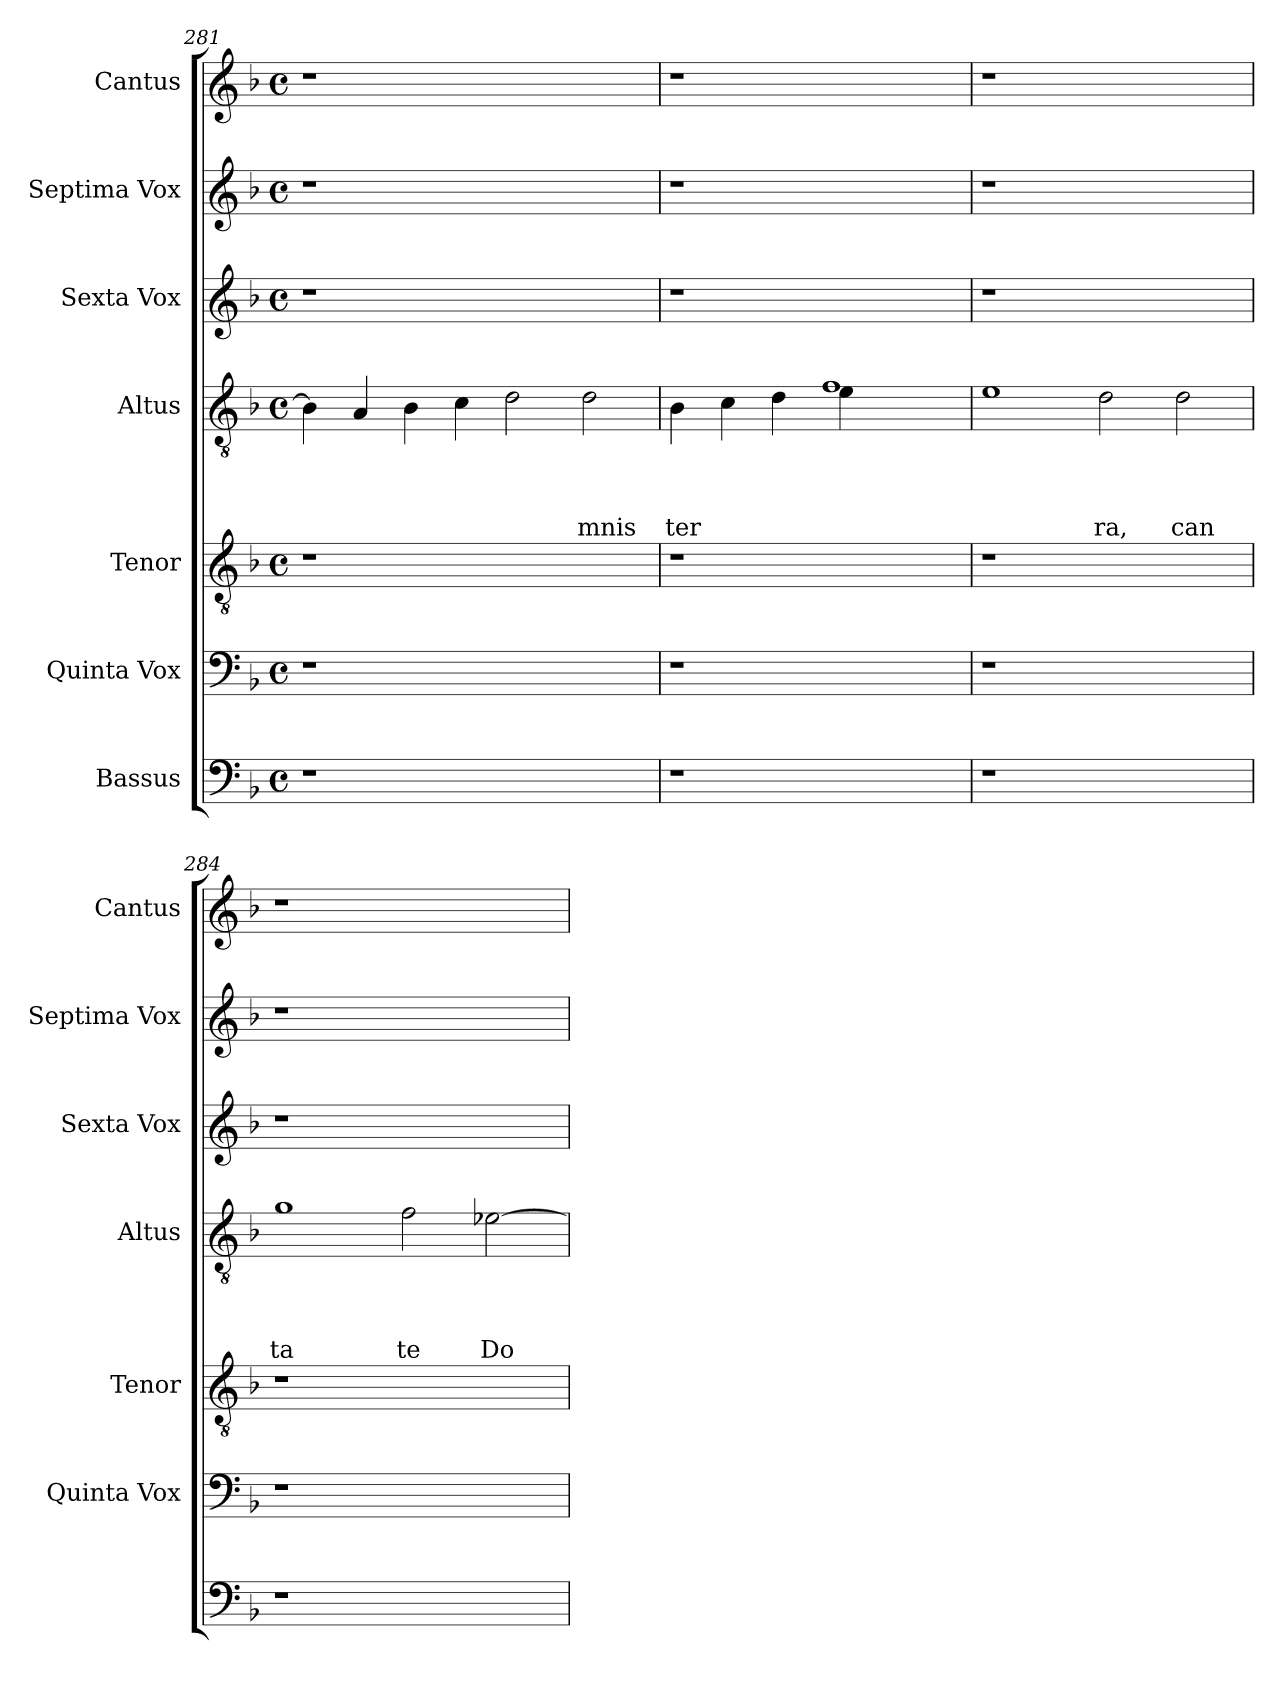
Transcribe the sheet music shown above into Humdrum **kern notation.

**kern	**kern	**kern	**kern	**text	**text	**text	**text	**kern	**kern	**kern
*part7	*part6	*part5	*part4	*part4	*part4	*part4	*part4	*part3	*part2	*part1
*staff7	*staff6	*staff5	*staff4	*staff4	*staff4	*staff4	*staff4	*staff3	*staff2	*staff1
*I"Bassus	*I"Quinta Vox	*I"Tenor	*I"Altus	*	*	*	*	*I"Sexta Vox	*I"Septima Vox	*I"Cantus
*	*I'Quinta Vox	*I'Tenor	*I'Altus	*	*	*	*	*I'Sexta Vox	*I'Septima Vox	*I'Cantus
*clefF4	*clefF4	*clefGv2	*clefGv2	*	*	*	*	*clefG2	*clefG2	*clefG2
*k[b-]	*k[b-]	*k[b-]	*k[b-]	*	*	*	*	*k[b-]	*k[b-]	*k[b-]
*F:	*F:	*F:	*F:	*	*	*	*	*F:	*F:	*F:
*M4/4	*M4/4	*M4/4	*M4/4	*	*	*	*	*M4/4	*M4/4	*M4/4
*met(c)	*met(c)	*met(c)	*met(c)	*	*	*	*	*met(c)	*met(c)	*met(c)
=281	=281	=281	=281	=281	=281	=281	=281	=281	=281	=281
1r	1r	1r	4B-\]	.	.	.	.	1r	1r	1r
.	.	.	4A/	.	.	.	.	.	.	.
.	.	.	4B-\	.	.	.	.	.	.	.
.	.	.	4c\	.	.	.	.	.	.	.
1ryy	1ryy	1ryy	2d\	.	.	.	.	1ryy	1ryy	1ryy
!	!	!	!	!	!	!	!LO:LY:b	!	!	!
.	.	.	2d\	.	.	.	mnis	.	.	.
!!LO:LB:g=z
=282	=282	=282	=282	=282	=282	=282	=282	=282	=282	=282
*	*	*	*^	*	*	*	*	*	*	*
!	!	!	!	!	!	!	!	!LO:LY:b	!	!	!
1r	1r	1r	2.ryy	4B-\	.	.	.	ter	1r	1r	1r
.	.	.	.	4c\	.	.	.	.	.	.	.
.	.	.	.	4d\	.	.	.	.	.	.	.
.	.	.	1f	4e\	.	.	.	.	.	.	.
2.ryy	2.ryy	2.ryy	.	2.ryy	.	.	.	.	2.ryy	2.ryy	2.ryy
*	*	*	*v	*v	*	*	*	*	*	*	*
=283	=283	=283	=283	=283	=283	=283	=283	=283	=283	=283
1r	1r	1r	1e	.	.	.	.	1r	1r	1r
!	!	!	!	!	!	!	!LO:LY:b	!	!	!
1ryy	1ryy	1ryy	2d\	.	.	.	ra,	1ryy	1ryy	1ryy
!	!	!	!	!	!	!	!LO:LY:b	!	!	!
.	.	.	2d\	.	.	.	can	.	.	.
=284	=284	=284	=284	=284	=284	=284	=284	=284	=284	=284
!	!	!	!	!	!	!	!LO:LY:b	!	!	!
1r	1r	1r	1g	.	.	.	ta	1r	1r	1r
!	!	!	!	!	!	!	!LO:LY:b	!	!	!
1ryy	1ryy	1ryy	2f\	.	.	.	te	1ryy	1ryy	1ryy
!	!	!	!	!	!	!	!LO:LY:b	!	!	!
.	.	.	[>2e-X\	.	.	.	Do	.	.	.
=	=	=	=	=	=	=	=	=	=	=
*-	*-	*-	*-	*-	*-	*-	*-	*-	*-	*-
